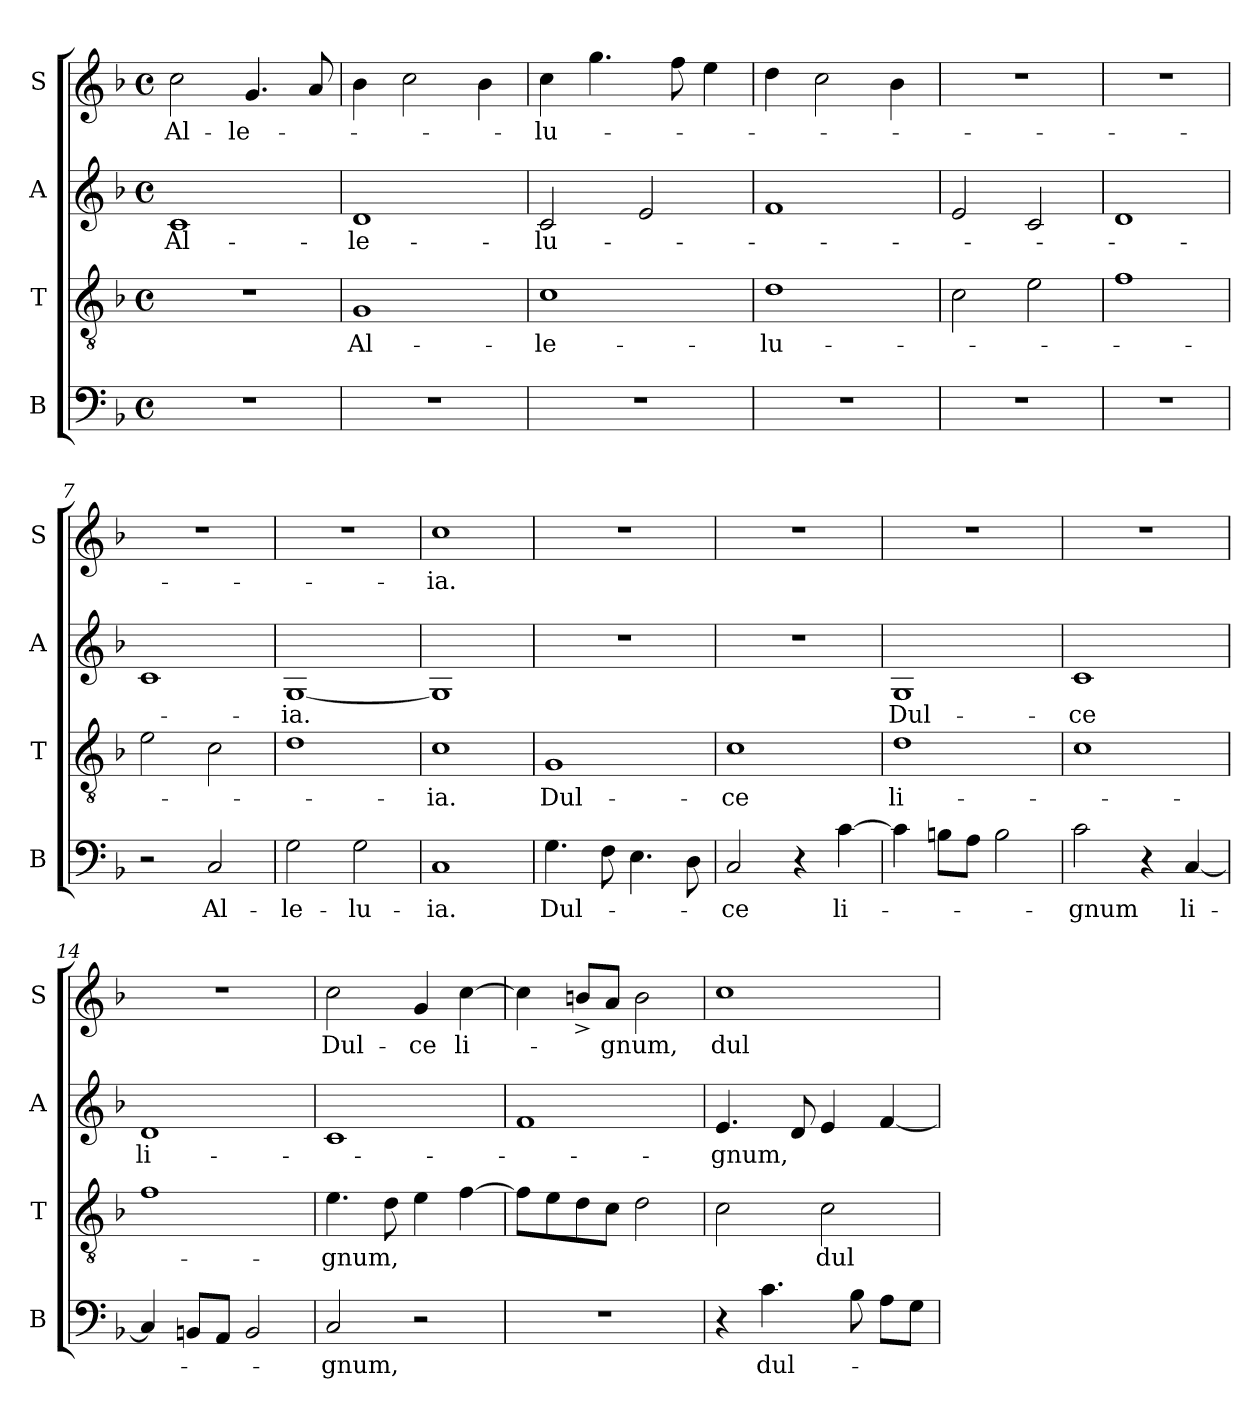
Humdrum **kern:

**kern	**text	**kern	**text	**kern	**text	**kern	**text
*part4	*part4	*part3	*part3	*part2	*part2	*part1	*part1
*staff4	*staff4	*staff3	*staff3	*staff2	*staff2	*staff1	*staff1
*I"B	*	*I"T	*	*I"A	*	*I"S	*
*I'B	*	*I'T	*	*I'A	*	*I'S	*
*clefF4	*	*clefGv2	*	*clefG2	*	*clefG2	*
*k[b-]	*	*k[b-]	*	*k[b-]	*	*k[b-]	*
*F:	*	*F:	*	*F:	*	*F:	*
*M4/4	*	*M4/4	*	*M4/4	*	*M4/4	*
*met(c)	*	*met(c)	*	*met(c)	*	*met(c)	*
=1	=1	=1	=1	=1	=1	=1	=1
!	!	!	!	!	!LO:LY:b	!	!LO:LY:b
1r	.	1r	.	1c	Al-	2cc\	Al-
!	!	!	!	!	!	!	!LO:LY:b
.	.	.	.	.	.	4.g/	-le-
.	.	.	.	.	.	8a/	.
=2	=2	=2	=2	=2	=2	=2	=2
!	!	!	!LO:LY:b	!	!LO:LY:b	!	!
1r	.	1G	Al-	1d	-le-	4b-\	.
.	.	.	.	.	.	2cc\	.
.	.	.	.	.	.	4b-\	.
=3	=3	=3	=3	=3	=3	=3	=3
!	!	!	!LO:LY:b	!	!LO:LY:b	!	!LO:LY:b
1r	.	1c	-le-	2c/	-lu-	4cc\	-lu-
.	.	.	.	.	.	4.gg\	.
.	.	.	.	2e/	.	.	.
.	.	.	.	.	.	8ff\	.
.	.	.	.	.	.	4ee\	.
=4	=4	=4	=4	=4	=4	=4	=4
!	!	!	!LO:LY:b	!	!	!	!
1r	.	1d	-lu-	1f	.	4dd\	.
.	.	.	.	.	.	2cc\	.
.	.	.	.	.	.	4b-\	.
=5	=5	=5	=5	=5	=5	=5	=5
1r	.	2c\	.	2e/	.	1r	.
.	.	2e\	.	2c/	.	.	.
=6	=6	=6	=6	=6	=6	=6	=6
1r	.	1f	.	1d	.	1r	.
=7	=7	=7	=7	=7	=7	=7	=7
2r	.	2e\	.	1c	.	1r	.
!	!LO:LY:b	!	!	!	!	!	!
2C/	Al-	2c\	.	.	.	.	.
=8	=8	=8	=8	=8	=8	=8	=8
!	!LO:LY:b	!	!	!	!LO:LY:b	!	!
2G\	-le-	1d	.	[<1G	-ia.	1r	.
!	!LO:LY:b	!	!	!	!	!	!
2G\	-lu-	.	.	.	.	.	.
=9	=9	=9	=9	=9	=9	=9	=9
!	!LO:LY:b	!	!LO:LY:b	!	!	!	!LO:LY:b
1C	-ia.	1c	-ia.	1G]	.	1cc	-ia.
!!LO:LB:g=z
=10	=10	=10	=10	=10	=10	=10	=10
!	!LO:LY:b	!	!LO:LY:b	!	!	!	!
4.G\	Dul-	1G	Dul-	1r	.	1r	.
8F\	.	.	.	.	.	.	.
4.E\	.	.	.	.	.	.	.
8D\	.	.	.	.	.	.	.
=11	=11	=11	=11	=11	=11	=11	=11
!	!LO:LY:b	!	!LO:LY:b	!	!	!	!
2C/	-ce	1c	-ce	1r	.	1r	.
4r	.	.	.	.	.	.	.
!	!LO:LY:b	!	!	!	!	!	!
[>4c\	li-	.	.	.	.	.	.
=12	=12	=12	=12	=12	=12	=12	=12
!	!	!	!LO:LY:b	!	!LO:LY:b	!	!
4c\]	.	1d	li-	1G	Dul-	1r	.
8B\L	.	.	.	.	.	.	.
8A\J	.	.	.	.	.	.	.
2B\	.	.	.	.	.	.	.
=13	=13	=13	=13	=13	=13	=13	=13
!	!LO:LY:b	!	!	!	!LO:LY:b	!	!
2c\	-gnum	1c	.	1c	-ce	1r	.
4r	.	.	.	.	.	.	.
!	!LO:LY:b	!	!	!	!	!	!
[<4C/	li-	.	.	.	.	.	.
=14	=14	=14	=14	=14	=14	=14	=14
!	!	!	!	!	!LO:LY:b	!	!
4C/]	.	1f	.	1d	li-	1r	.
8BB/L	.	.	.	.	.	.	.
8AA/J	.	.	.	.	.	.	.
2BB/	.	.	.	.	.	.	.
=15	=15	=15	=15	=15	=15	=15	=15
!	!LO:LY:b	!	!LO:LY:b	!	!	!	!LO:LY:b
2C/	-gnum,	4.e\	-gnum,	1c	.	2cc\	Dul-
.	.	8d\	.	.	.	.	.
!	!	!	!	!	!	!	!LO:LY:b
2r	.	4e\	.	.	.	4g/	-ce
!	!	!	!	!	!	!	!LO:LY:b
.	.	[>4f\	.	.	.	[>4cc\	li-
!!LO:PB:g=z
=16	=16	=16	=16	=16	=16	=16	=16
1r	.	8f\L]	.	1f	.	4cc\]	.
.	.	8e\	.	.	.	.	.
.	.	8d\	.	.	.	8bn^</L	.
!	!	!	!	!	!	!	!LO:LY:b
.	.	8c\J	.	.	.	8a/J	-gnum,
.	.	2d\	.	.	.	2b\	.
=17	=17	=17	=17	=17	=17	=17	=17
!	!	!	!	!	!LO:LY:b	!	!LO:LY:b
4r	.	2c\	.	4.e/	-gnum,	1cc	dul-
!	!LO:LY:b	!	!	!	!	!	!
4.c\	dul-	.	.	.	.	.	.
.	.	.	.	8d/	.	.	.
!	!	!	!LO:LY:b	!	!	!	!
.	.	2c\	dul-	4e/	.	.	.
8B-\	.	.	.	.	.	.	.
8A\L	.	.	.	[<4f/	.	.	.
8G\J	.	.	.	.	.	.	.
=	=	=	=	=	=	=	=
*-	*-	*-	*-	*-	*-	*-	*-
